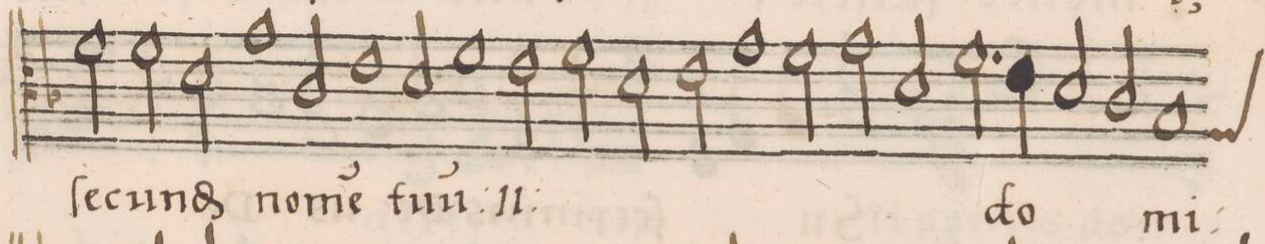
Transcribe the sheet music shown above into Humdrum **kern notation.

**kern	**text
*I"CANTVS	*
*clefC3	*
*k[b-]	*
*met(C)	*
*M2/1	*
2f\	ſe-
2f\	-cun-
=24-	=24-
2d\	-d(um)
1g\	no-
2c/	-me(n)
=25-	=25-
1e\	tu-
2d/	-u(m)
*	*ij
1f\	no-
=26-	=26-
2e\	.
2f\	-me(n)
2d\	tu-
=27-	=27-
2e\	.
1g\	.
2f\	.
=28-	=28-
2g\	.
2d/	-u(m)
*	*Xij
2.f\	do-
4e\	.
=29-	=29-
2d/	.
2c/	.
*custos:A	*
1B-/	-mi-
=30-	=30-
*-	*-
